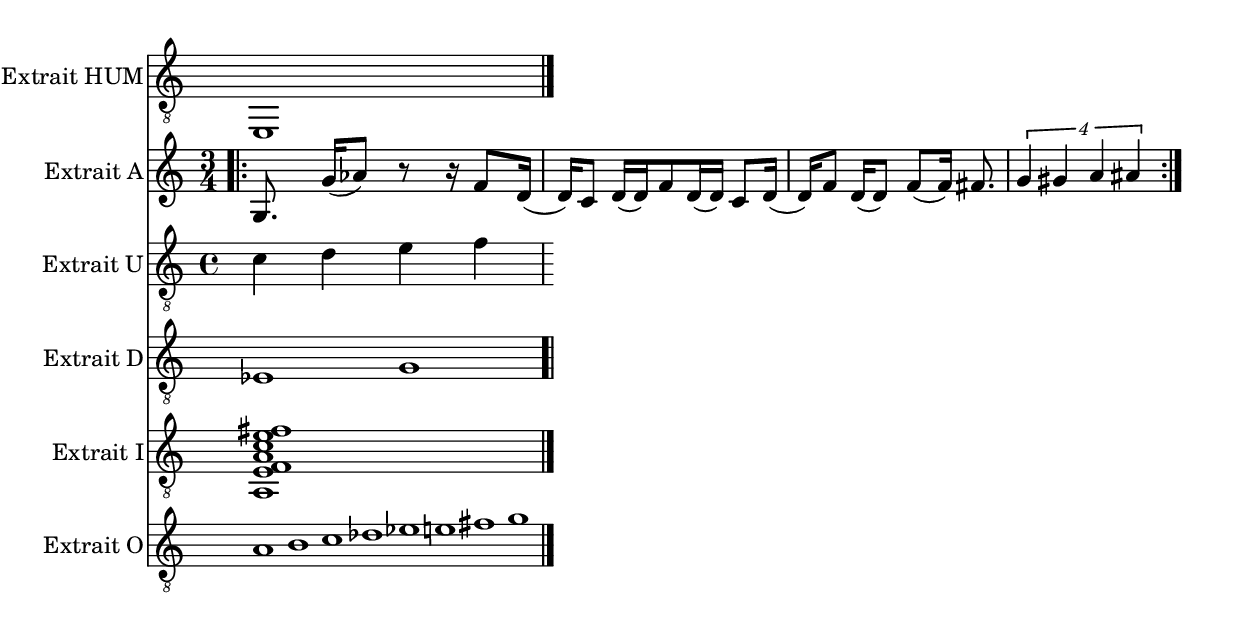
\language "english"

classicGuitarOneHUM = \relative c {
  \time 4/4
  \omit Staff.TimeSignature
  \clef "treble_8"
  e,1
  \once \set Staff.whichBar = "|."
}

classicGuitarOneA = \relative c' {
  \time 4/4
  \once \set Staff.whichBar = ".|:"
  \set Staff.timeSignatureFraction = 3/4
  \scaleDurations 4/3 {
    g8. g'16( af8) r r16 f8 d16(
    d) c8 d16( d) f8 d16( d) c8 d16(
    d) f8 d16( d8) f8( f16) fs8.
    \tuplet 4/3 {g4 gs a as}
    \once \set Staff.whichBar = ":|."
  }
}

classicGuitarOneU = \relative c' {
  \clef "treble_8"
  c d e f
}

classicGuitarOneD = \relative c {
  \time 4/4
  \clef "treble_8"
  \omit Staff.TimeSignature
  \once \set Staff.timeSignatureFraction = 8/4
  \scaleDurations 1/2 {
    ef1 g
  }
  \once \set Staff.whichBar = ".|"
}

classicGuitarOneI = \relative c {
  \omit Staff.TimeSignature
  \clef "treble_8"
  <a e' f a c e fs>1
  \once \set Staff.whichBar = "|."
}

classicGuitarOneO = \relative c {
  \time 4/4
  \clef "treble_8"
  \omit Staff.TimeSignature
  \once \set Staff.timeSignatureFraction = 32/4
  \scaleDurations 1/8 {
  a'1 b c df ef e fs g
  }
  \once \set Staff.whichBar = "|."
}


\score {
  <<
    \new Staff \with {
      instrumentName = #"Extrait HUM"
    }
    {
      \classicGuitarOneHUM
    }
    \new Staff \with {
      instrumentName = #"Extrait A" 
    } 
    {
      \classicGuitarOneA
    }
    \new Staff \with {
      instrumentName = #"Extrait U" 
    } 
    {
      \classicGuitarOneU
    }
    \new Staff \with {
      instrumentName = #"Extrait D" 
    } 
    {
      \classicGuitarOneD
    }
    \new Staff \with {
      instrumentName = #"Extrait I" 
    } 
    {
      \classicGuitarOneI
    }
    \new Staff \with {
      instrumentName = #"Extrait O" 
    } 
    {
      \classicGuitarOneO
    }
  >>
}
